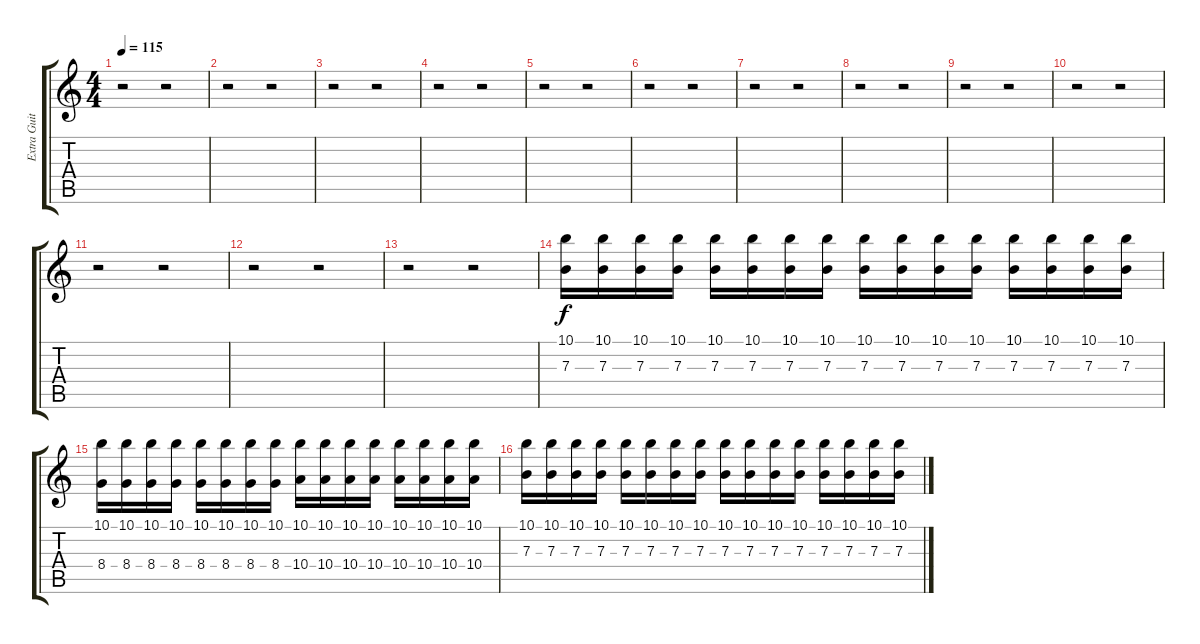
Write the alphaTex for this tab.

\track ("Extra Guitar" "Extra Guit") {instrument distortionguitar}
\staff {score tabs}
\tuning (Db4 Ab3 E3 B2 Gb2 B1) {hide}
\ts (4 4)
\tempo 115
\clef g2
\ks c
r.2{dy f} r.2 |
r.2 r.2 |
r.2 r.2 |
r.2 r.2 |
r.2 r.2 |
r.2 r.2 |
r.2 r.2 |
r.2 r.2 |
r.2 r.2 |
r.2 r.2 |
r.2 r.2 |
r.2 r.2 |
r.2 r.2 |
(10.1 7.3).16 (10.1 7.3).16 (10.1 7.3).16 (10.1 7.3).16 (10.1 7.3).16 (10.1 7.3).16 (10.1 7.3).16 (10.1 7.3).16 (10.1 7.3).16 (10.1 7.3).16 (10.1 7.3).16 (10.1 7.3).16 (10.1 7.3).16 (10.1 7.3).16 (10.1 7.3).16 (10.1 7.3).16 |
(10.1 8.4).16 (10.1 8.4).16 (10.1 8.4).16 (10.1 8.4).16 (10.1 8.4).16 (10.1 8.4).16 (10.1 8.4).16 (10.1 8.4).16 (10.1 10.4).16 (10.1 10.4).16 (10.1 10.4).16 (10.1 10.4).16 (10.1 10.4).16 (10.1 10.4).16 (10.1 10.4).16 (10.1 10.4).16 |
(10.1 7.3).16 (10.1 7.3).16 (10.1 7.3).16 (10.1 7.3).16 (10.1 7.3).16 (10.1 7.3).16 (10.1 7.3).16 (10.1 7.3).16 (10.1 7.3).16 (10.1 7.3).16 (10.1 7.3).16 (10.1 7.3).16 (10.1 7.3).16 (10.1 7.3).16 (10.1 7.3).16 (10.1 7.3).16
